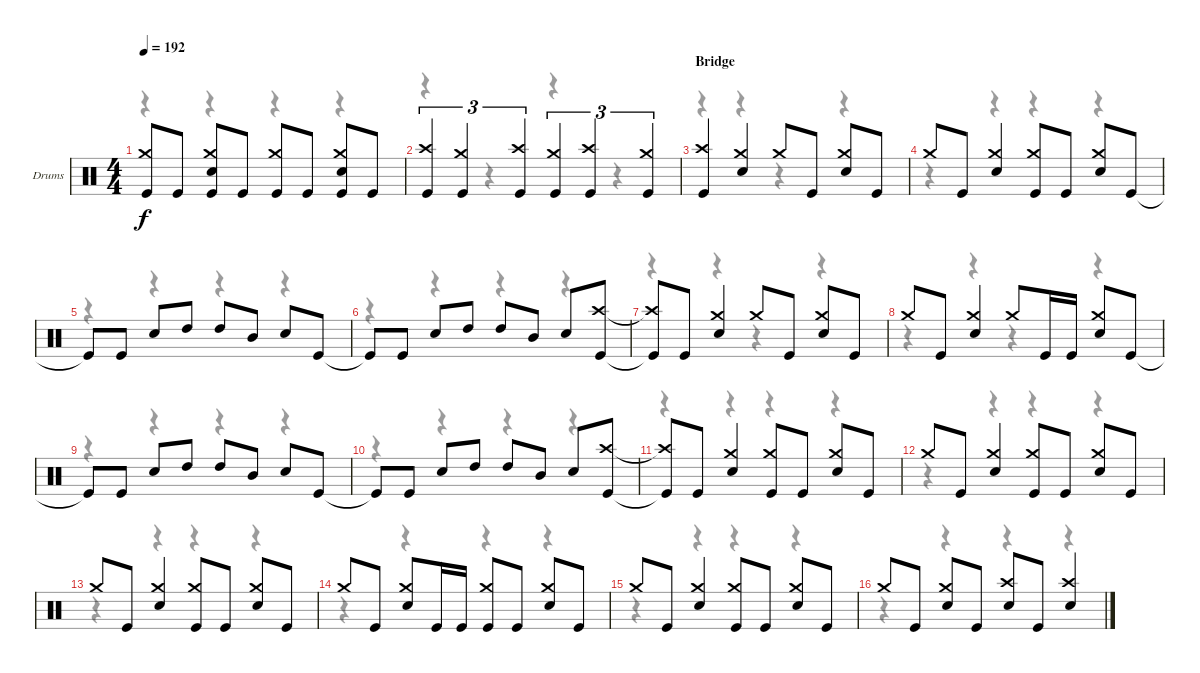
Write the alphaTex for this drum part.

\bracketExtendMode groupsimilarinstruments
\firstSystemTrackNameOrientation horizontal
\otherSystemsTrackNameOrientation horizontal
\track ("Drumkit" "Drums") {instrument percussion}
\staff {score}
\articulation defaults
\voice
\ts (4 4)
\tempo 192
\clef neutral
\ks c
("Crash medium (hit)" "Kick (hit)").8{dy f} "Kick (hit)".8 ("Crash medium (hit)" "Snare (hit) 2" "Kick (hit)").8 "Kick (hit)".8 ("Crash medium (hit)" "Kick (hit)").8 "Kick (hit)".8 ("Crash medium (hit)" "Snare (hit) 2" "Kick (hit)").8 "Kick (hit)".8 |
("Crash high (hit)" "Kick (hit)").4{tu (3 2)} ("Crash medium (hit)" "Kick (hit)").4{tu (3 2)} ("Crash high (hit)" "Kick (hit)").4{tu (3 2)} ("Crash medium (hit)" "Kick (hit)").4{tu (3 2)} ("Crash high (hit)" "Kick (hit)").4{tu (3 2)} ("Crash medium (hit)" "Kick (hit)").4{tu (3 2)} |
\section ("" "Bridge")
("Crash high (hit)" "Kick (hit)").4 ("Crash medium (hit)" "Snare (hit) 2").4 "Crash medium (hit)".8 "Kick (hit)".8 ("Crash medium (hit)" "Snare (hit) 2").8 "Kick (hit)".8 |
"Crash medium (hit)".8 "Kick (hit)".8 ("Crash medium (hit)" "Snare (hit) 2").4 ("Crash medium (hit)" "Kick (hit)").8 "Kick (hit)".8 ("Crash medium (hit)" "Snare (hit) 2").8 "Kick (hit)".8 |
"Kick (hit)"{t}.8 "Kick (hit)".8 "Snare (hit) 2".8 "High Tom (hit)".8 "High Tom (hit)".8 "Mid Tom (hit)".8 "Snare (hit) 2".8 "Kick (hit)".8 |
"Kick (hit)"{t}.8 "Kick (hit)".8 "Snare (hit) 2".8 "High Tom (hit)".8 "High Tom (hit)".8 "Mid Tom (hit)".8 "Snare (hit) 2".8 ("Crash high (hit)" "Kick (hit)").8 |
("Crash high (hit)"{t} "Kick (hit)"{t}).8 "Kick (hit)".8 ("Crash medium (hit)" "Snare (hit) 2").4 "Crash medium (hit)".8 "Kick (hit)".8 ("Crash medium (hit)" "Snare (hit) 2").8 "Kick (hit)".8 |
"Crash medium (hit)".8 "Kick (hit)".8 ("Crash medium (hit)" "Snare (hit) 2").4 "Crash medium (hit)".8 "Kick (hit)".16 "Kick (hit)".16 ("Crash medium (hit)" "Snare (hit) 2").8 "Kick (hit)".8 |
"Kick (hit)"{t}.8 "Kick (hit)".8 "Snare (hit) 2".8 "High Tom (hit)".8 "High Tom (hit)".8 "Mid Tom (hit)".8 "Snare (hit) 2".8 "Kick (hit)".8 |
"Kick (hit)"{t}.8 "Kick (hit)".8 "Snare (hit) 2".8 "High Tom (hit)".8 "High Tom (hit)".8 "Mid Tom (hit)".8 "Snare (hit) 2".8 ("Crash high (hit)" "Kick (hit)").8 |
("Crash high (hit)"{t} "Kick (hit)"{t}).8 "Kick (hit)".8 ("Crash medium (hit)" "Snare (hit) 2").4 ("Crash medium (hit)" "Kick (hit)").8 "Kick (hit)".8 ("Crash medium (hit)" "Snare (hit) 2").8 "Kick (hit)".8 |
"Crash medium (hit)".8 "Kick (hit)".8 ("Crash medium (hit)" "Snare (hit) 2").4 ("Crash medium (hit)" "Kick (hit)").8 "Kick (hit)".8 ("Crash medium (hit)" "Snare (hit) 2").8 "Kick (hit)".8 |
"Crash medium (hit)".8 "Kick (hit)".8 ("Crash medium (hit)" "Snare (hit) 2").4 ("Crash medium (hit)" "Kick (hit)").8 "Kick (hit)".8 ("Crash medium (hit)" "Snare (hit) 2").8 "Kick (hit)".8 |
"Crash medium (hit)".8 "Kick (hit)".8 ("Crash medium (hit)" "Snare (hit) 2").8 "Kick (hit)".16 "Kick (hit)".16 ("Crash medium (hit)" "Kick (hit)").8 "Kick (hit)".8 ("Crash medium (hit)" "Snare (hit) 2").8 "Kick (hit)".8 |
"Crash medium (hit)".8 "Kick (hit)".8 ("Crash medium (hit)" "Snare (hit) 2").4 ("Crash medium (hit)" "Kick (hit)").8 "Kick (hit)".8 ("Crash medium (hit)" "Snare (hit) 2").8 "Kick (hit)".8 |
"Crash medium (hit)".8 "Kick (hit)".8 ("Crash medium (hit)" "Snare (hit) 2").8 "Kick (hit)".8 ("Crash high (hit)" "Snare (hit) 2").8 "Kick (hit)".8 ("Crash high (hit)" "Snare (hit) 2").4
\voice
\clef neutral
\ottava regular
\simile none
\ks c
r.4{dy mf} r.4 r.4 r.4 |
r.4 r.4 r.4 r.4 |
r.4 r.4 r.4 r.4 |
r.4 r.4 r.4 r.4 |
r.4 r.4 r.4 r.4 |
r.4 r.4 r.4 r.4 |
r.4 r.4 r.4 r.4 |
r.4 r.4 r.4 r.4 |
r.4 r.4 r.4 r.4 |
r.4 r.4 r.4 r.4 |
r.4 r.4 r.4 r.4 |
r.4 r.4 r.4 r.4 |
r.4 r.4 r.4 r.4 |
r.4 r.4 r.4 r.4 |
r.4 r.4 r.4 r.4 |
r.4 r.4 r.4 r.4
